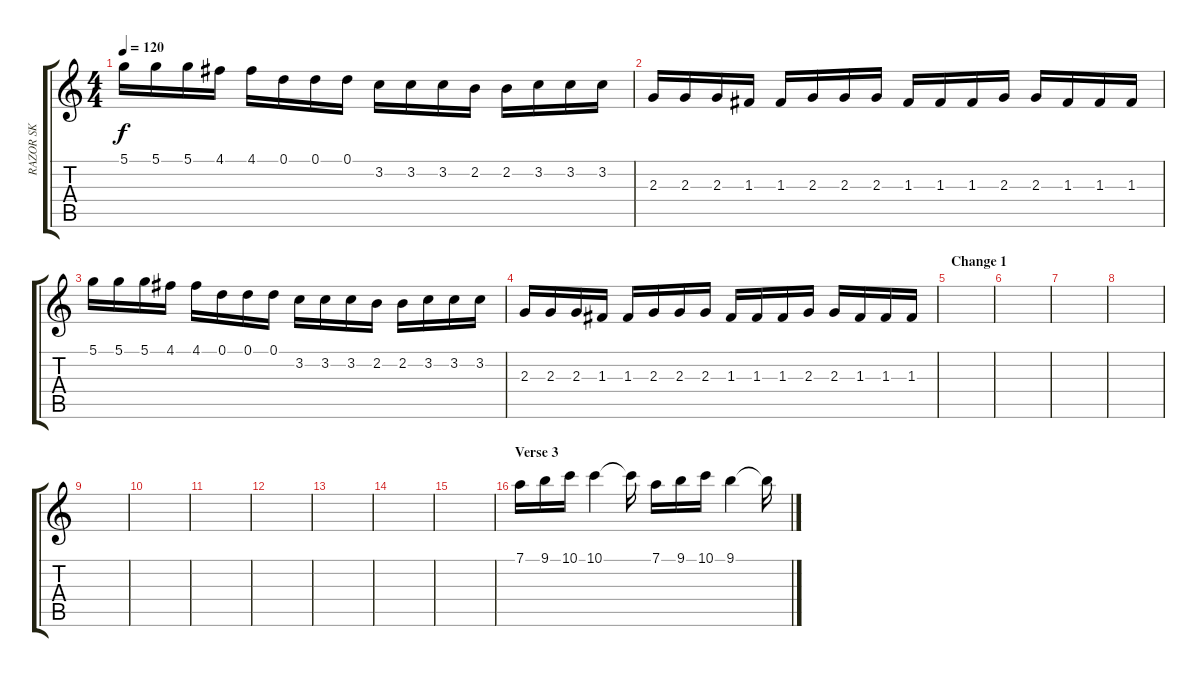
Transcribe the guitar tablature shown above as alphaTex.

\track ("RAZOR SK" "RAZOR SK") {instrument distortionguitar}
\staff {score tabs}
\tuning (D4 A3 F3 C3 G2 C2) {hide}
\ts (4 4)
\tempo 120
\clef g2
\ks c
5.1.16{dy f} 5.1.16 5.1.16 4.1.16 4.1.16 0.1.16 0.1.16 0.1.16 3.2.16 3.2.16 3.2.16 2.2.16 2.2.16 3.2.16 3.2.16 3.2.16 |
2.3.16 2.3.16 2.3.16 1.3.16 1.3.16 2.3.16 2.3.16 2.3.16 1.3.16 1.3.16 1.3.16 2.3.16 2.3.16 1.3.16 1.3.16 1.3.16 |
5.1.16 5.1.16 5.1.16 4.1.16 4.1.16 0.1.16 0.1.16 0.1.16 3.2.16 3.2.16 3.2.16 2.2.16 2.2.16 3.2.16 3.2.16 3.2.16 |
2.3.16 2.3.16 2.3.16 1.3.16 1.3.16 2.3.16 2.3.16 2.3.16 1.3.16 1.3.16 1.3.16 2.3.16 2.3.16 1.3.16 1.3.16 1.3.16 |
\section ("" "Change 1")
|
|
|
|
|
|
|
|
|
|
|
\section ("" "Verse 3")
7.1.16 9.1.16 10.1.16 10.1.4 10.1{t}.16 7.1.16 9.1.16 10.1.16 9.1.4 9.1{t}.16
